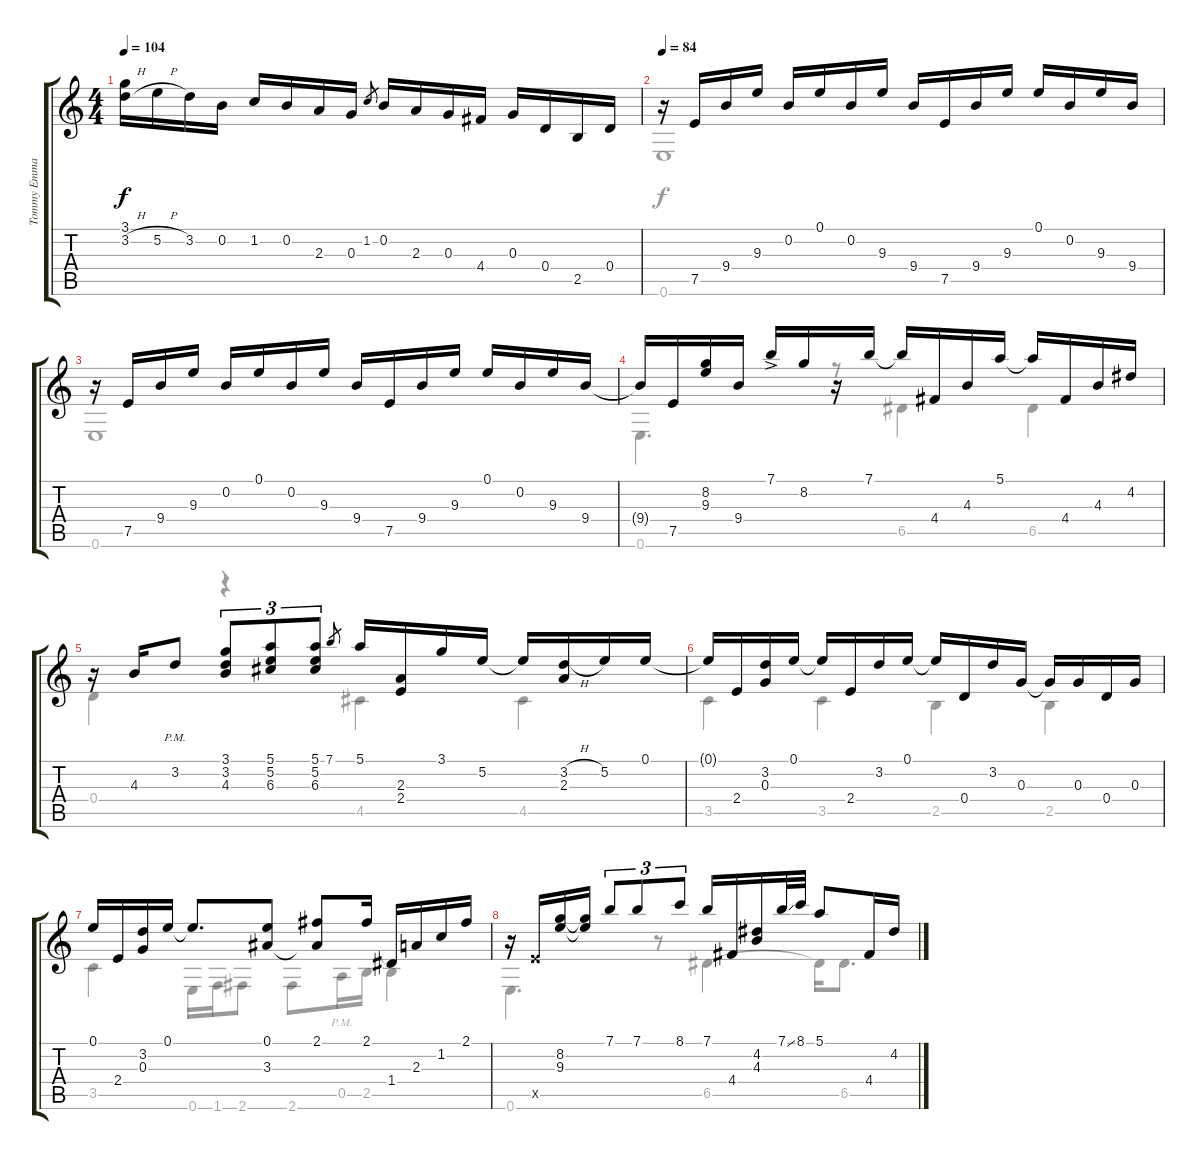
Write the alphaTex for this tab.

\track ("Tommy Emmanuel" "Tommy Emma") {instrument acousticguitarsteel}
\staff {score tabs}
\tuning (E4 B3 G3 D3 A2 E2) {hide}
\voice
\ts (4 4)
\tempo 104
\clef g2
\ks c
(3.1 3.2{h}).16{dy f} 5.2{h}.16 3.2.16 0.2.16 1.2.16 0.2.16 2.3.16 0.3.16 1.2.8{gr} 0.2.16 2.3.16 0.3.16 4.4.16 0.3.16 0.4.16 2.5.16 0.4.16 |
\tempo 84
r.16 7.5.16 9.4.16 9.3.16 0.2.16 0.1.16 0.2.16 9.3.16 9.4.16 7.5.16 9.4.16 9.3.16 0.1.16 0.2.16 9.3.16 9.4.16 |
r.16 7.5.16 9.4.16 9.3.16 0.2.16 0.1.16 0.2.16 9.3.16 9.4.16 7.5.16 9.4.16 9.3.16 0.1.16 0.2.16 9.3.16 9.4.16 |
9.4{t}.16 7.5.16 (8.2 9.3).16 9.4.16 7.1{ac}.16 8.2.16 r.16 7.1.16 7.1{t}.16 4.4.16 4.3.16 5.1.16 5.1{t}.16 4.4.16 4.3.16 4.2.16 |
r.16 4.3.16 3.2{pm}.8 (3.1 3.2 4.3).8{tu (3 2)} (5.1 5.2 6.3).8{tu (3 2)} (5.1 5.2 6.3).8{tu (3 2)} 7.1.8{gr} 5.1.16 (2.3 2.4).16 3.1.16 5.2.16 5.2{t}.16 (3.2{h} 2.3).16 5.2.16 0.1.16 |
0.1{t}.16 2.4.16 (3.2 0.3).16 0.1.16 0.1{t}.16 2.4.16 3.2.16 0.1.16 0.1{t}.16 0.4.16 3.2.16 0.3.16 0.3{t}.16 0.3.16 0.4.16 0.3.16 |
0.1.16 2.4.16 (3.2 0.3).16 0.1.16 0.1{t}.8{d} (0.1 3.3).8 (2.1 3.3{t}).8 2.1.16 1.4.16 2.3.16 1.2.16 2.1.16 |
r.16 7.5{x}.16 (8.2 9.3).16 (8.2{t} 9.3{t}).16 7.1.8{tu (3 2)} 7.1.8{tu (3 2)} 8.1.8{tu (3 2)} 7.1.16 4.4.16 (4.2 4.3).16 7.1{ss}.32 8.1.32 5.1.8 4.4.16 4.2.16
\voice
\clef g2
\ottava regular
\simile none
\ks c
|
0.6.1 |
0.6.1 |
0.6.4{d} r.8 6.5.4 6.5.4 |
0.4.4 r.4 4.5.4 4.5.4 |
3.5.4 3.5.4 2.5.4 2.5.4 |
3.5.4 0.6.16 1.6.16 2.6.8 2.6.8 0.5{pm}.16 2.5.16 2.5{t}.4 |
0.6.4{d} r.8 6.5.4 6.5{t}.16 6.5.8{d}
